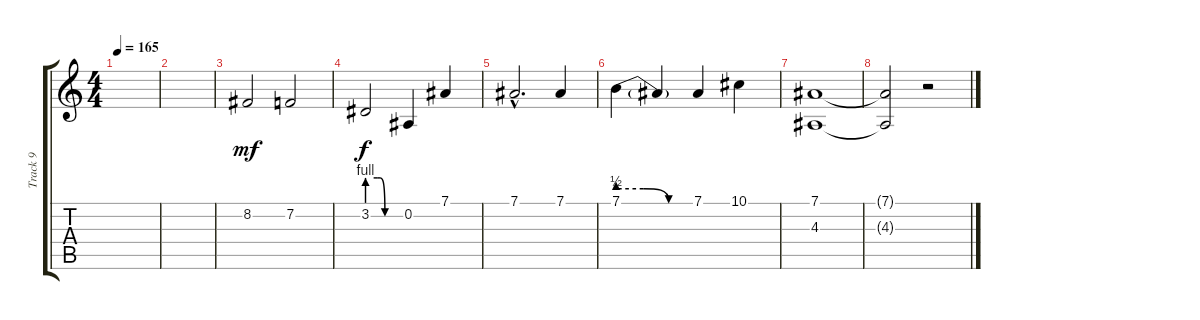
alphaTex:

\track ("Track 9" "Track 9") {instrument lead2sawtooth}
\staff {score tabs}
\tuning (Eb4 Bb3 Gb3 Db3 Ab2 Eb2) {hide}
\ts (4 4)
\tempo 165
\clef g2
\ks c
|
|
8.2.2{dy mf} 7.2.2 |
3.2{be (custom 0 4 18 4 23 4 32 0 40 0 60 0)}.2{dy f} 0.2.4 7.1.4 |
7.1{hac}.2{d} 7.1.4 |
7.1{be (custom 0 2 20 2 40 0 60 0)}.4 7.1{t}.4 7.1.4 10.1.4 |
(7.1 4.3).1 |
(7.1{t} 4.3{t}).2 r.2
